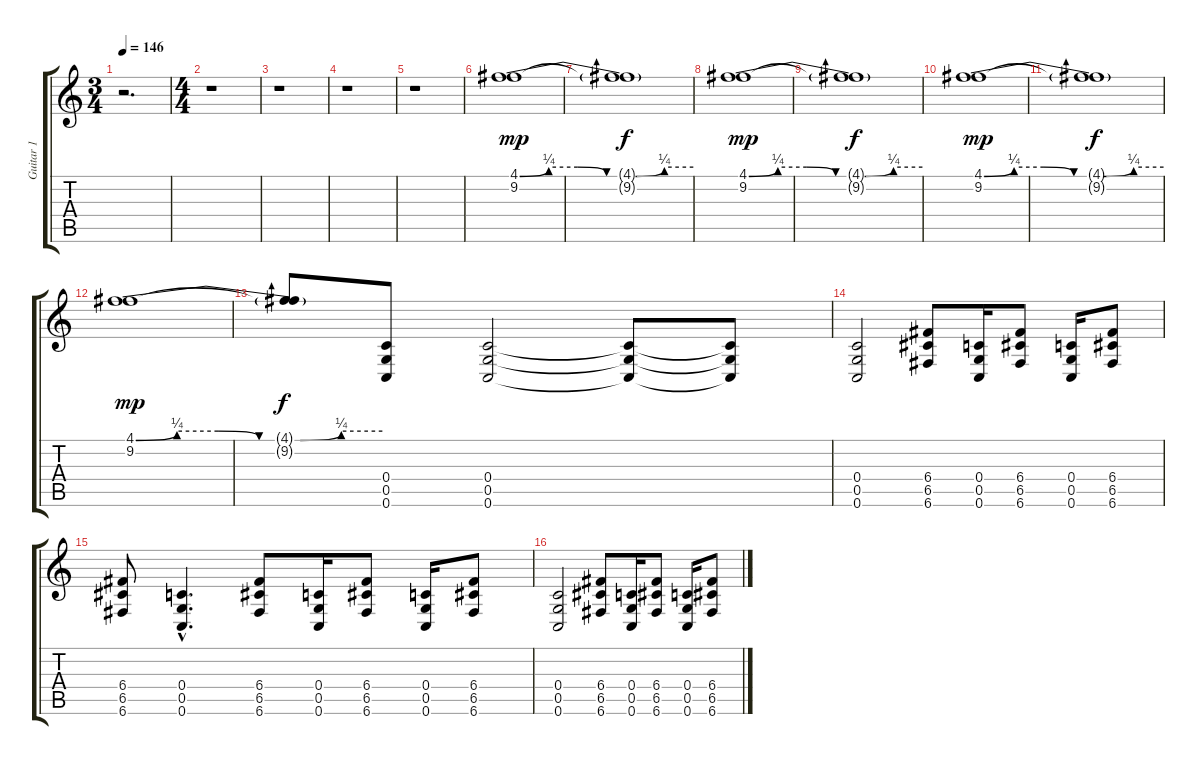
\track ("Guitar 1" "Guitar 1") {instrument distortionguitar}
\staff {score tabs}
\tuning (D4 A3 F3 C3 G2 C2) {hide}
\ts (3 4)
\tempo 146
\clef g2
\ks c
r.2{d dy mp instrument distortionguitar} |
\ts (4 4)
r.1 |
r.1 |
r.1 |
r.1 |
(4.1{be (custom 0 0 10 1 20 1 30 0 40 0 50 1 60 1)} 9.2).1{balance 8} |
(4.1{t} 9.2{t}).1{dy f} |
(4.1{be (custom 0 0 10 1 20 1 30 0 40 0 50 1 60 1)} 9.2).1{dy mp} |
(4.1{t} 9.2{t}).1{dy f} |
(4.1{be (custom 0 0 10 1 20 1 30 0 40 0 50 1 60 1)} 9.2).1{dy mp} |
(4.1{t} 9.2{t}).1{dy f} |
(4.1{be (custom 0 0 10 1 20 1 30 0 40 0 50 1 60 1)} 9.2).1{dy mp} |
(4.1{t} 9.2{t}).8{dy f} (0.4 0.5 0.6).8{balance 0} (0.4 0.5 0.6).2{volume 6} (0.4{t} 0.5{t} 0.6{t}).8 (0.4{t} 0.5{t} 0.6{t}).8 |
(0.4 0.5 0.6).2{volume 12} (6.4 6.5 6.6).8 (0.4 0.5 0.6).16 (6.4 6.5 6.6).8 (0.4 0.5 0.6).16 (6.4 6.5 6.6).8 |
(6.4 6.5 6.6).8 (0.4{hac} 0.5{hac} 0.6{hac}).4{d} (6.4 6.5 6.6).8 (0.4 0.5 0.6).16 (6.4 6.5 6.6).8 (0.4 0.5 0.6).16 (6.4 6.5 6.6).8 |
(0.4 0.5 0.6).2 (6.4 6.5 6.6).8 (0.4 0.5 0.6).16 (6.4 6.5 6.6).8 (0.4 0.5 0.6).16 (6.4 6.5 6.6).8
